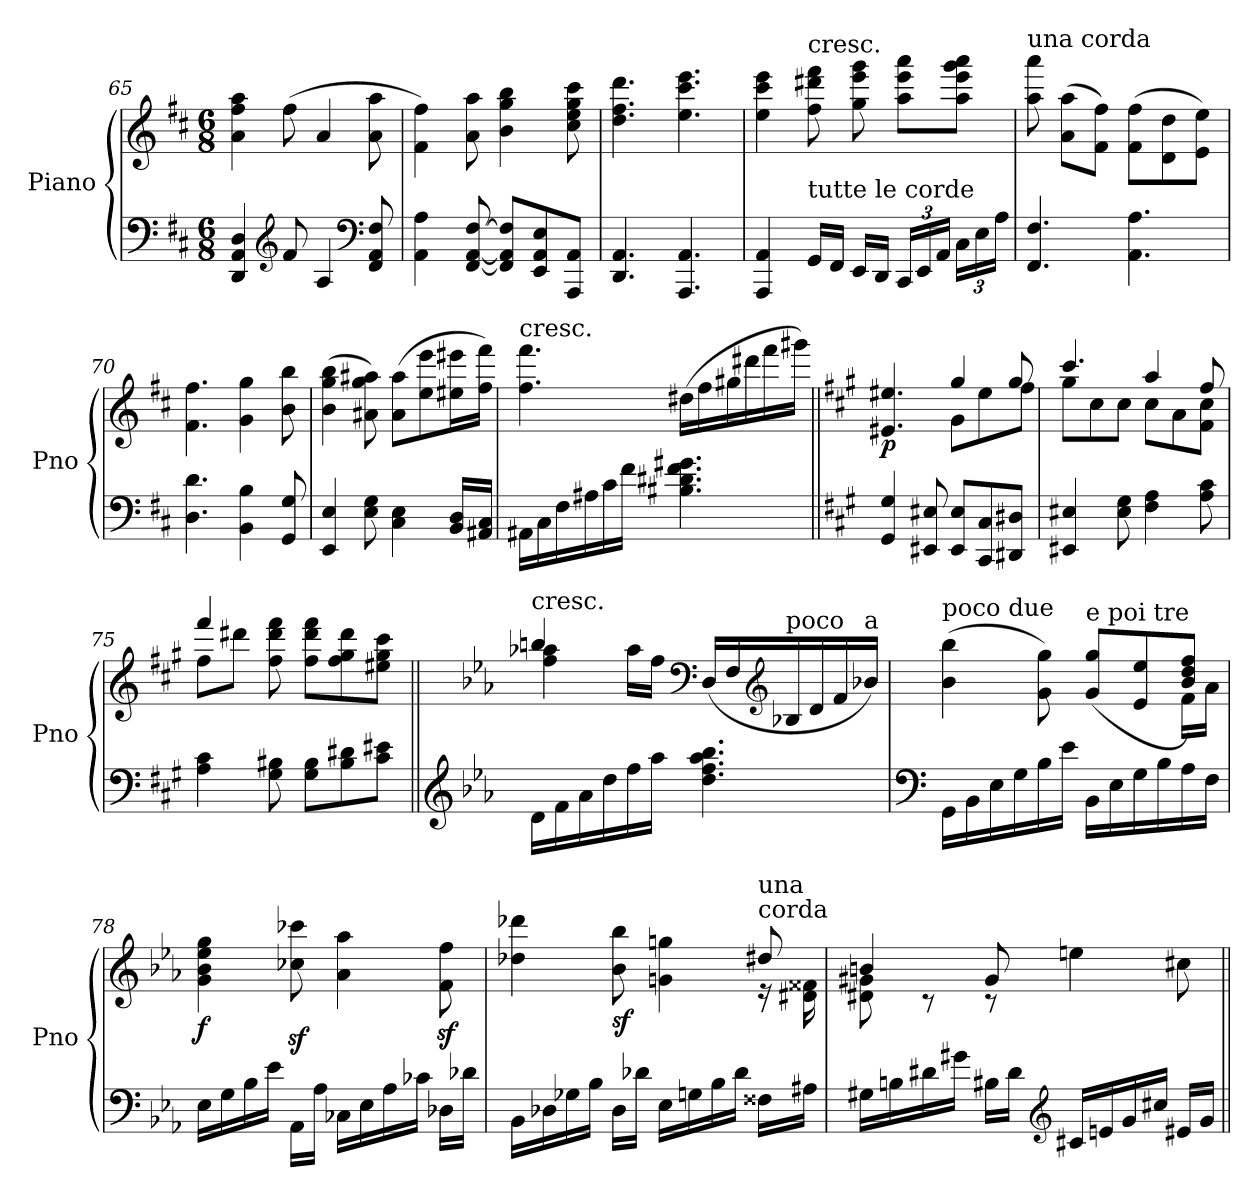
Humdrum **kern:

**kern	**kern	**dynam
*part1	*part1	*part1
*staff2	*staff1	*staff1/2
*I"Piano	*	*
*I'Pno	*	*
*clefF4	*clefG2	*
*k[f#c#]	*k[f#c#]	*
*D:	*D:	*
*M6/8	*M6/8	*
=65	=65	=65
4DD/ 4AA/ 4D/	4a\ 4ff#\ 4aa\	.
*clefG2	*	*
8f#/	(>8ff#\	.
4A/	4a/	.
*clefF4	*	*
8FF#/ 8AA/ 8F#/	8a\ 8aa\	.
=66	=66	=66
4AA\ 4A\	4f#\ 4ff#\)	.
[8FF#/ [8AA/ [8F#/	8a\ 8aa\	.
8FF#/] 8AA/] 8F#/]L	4b\ 4gg\ 4bb\	.
8EE/ 8AA/ 8E/	.	.
8AAA/ 8AA/J	8cc#\ 8ee\ 8gg\ 8ccc#\	.
=67	=67	=67
4.DD/ 4.AA/	4.dd\ 4.ff#\ 4.ddd\	.
4.AAA/ 4.AA/	4.ee\ 4.ccc#\ 4.eee\	.
=68	=68	=68
4AAA/ 4AA/	4ee\ 4ccc#\ 4eee\	.
!	!LO:TX:a:t=cresc.	!
!LO:TX:a:t=tutte le corde	!	!
16GG/LL	8ff#\ 8ddd#X\ 8fff#\	.
16FF#/JJ	.	.
16EE/LL	8gg\ 8eee\ 8ggg\	.
16DD/JJ	.	.
*Xbrackettup	*	*
24CC#/LL	8aa\ 8eee\ 8aaa\L	.
24EE/	.	.
24AA/JJ	.	.
24C#\LL	8aa\ 8eee\ 8ggg\ 8aaa\J	.
24E\	.	.
24A\JJ	.	.
!!LO:PB:g=z
=69	=69	=69
!	!LO:TX:a:t=una corda	!
4.FF#/ 4.F#/	8aa\ 8aaa\	.
.	(>8a\ 8aa\L	.
.	8f#\ 8ff#\J)	.
4.AA\ 4.A\	(>8f#\ 8ff#\L	.
.	8d\ 8dd\	.
.	8e\ 8ee\J)	.
=70	=70	=70
4.D\ 4.d\	4.f#\ 4.ff#\	.
4BB\ 4B\	4g\ 4gg\	.
8GG/ 8G/	8b\ 8bb\	.
=71	=71	=71
4EE/ 4E/	(>4b\ 4gg\ 4bb\	.
8E\ 8G\	8a#X\ 8gg\ 8aa#X\)	.
4C#\ 4E\	(>8a#\ 8aa#\L	.
.	8ee\ 8eee\	.
16BB/ 16D/LL	16ee#X\ 16eee#X\L	.
16AA#X/ 16C#/JJ	16ff#\ 16fff#\JJ)	.
=72	=72	=72
!	!LO:TX:a:t=cresc.	!
16AA#X\LL	4.ff#\ 4.fff#\	.
16C#\	.	.
16F#\	.	.
16A#X\	.	.
16c#\	.	.
16f#\JJ	.	.
4.B#X\ 4.d#X\ 4.f#\ 4.g#X\	(>16dd#X\LL	.
.	16ff#\	.
.	16gg#X\	.
.	16ddd#X\	.
.	16fff#\	.
.	16ggg#X\JJ)	.
!!LO:LB:g=z
=73||	=73||	=73||
*k[f#c#g#]	*k[f#c#g#]	*
*A:	*A:	*
*	*^	*
!	!	!	!LO:DY:b
4GG#/ 4G#/	4.e#X/ 4.ee#X/	4.ryy	p
8EE#X/ 8E#X/	.	.	.
8EE#/ 8E#/L	4gg#/	8g#\L	.
8CC#/ 8C#/	.	8ee#\	.
8DD#X/ 8D#X/J	8gg#/	8ff#\J	.
=74	=74	=74	=74
4EE#X/ 4E#X/	4.ccc#/	8gg#\L	.
.	.	8cc#\	.
8E#\ 8G#\	.	8cc#\J	.
4F#\ 4A\	4aa/	8cc#\L	.
.	.	8a\	.
8A\ 8c#\	8ff#/	8f#\ 8cc#\J	.
=75	=75	=75	=75
4A\ 4c#\	4fff#/	8ff#\L	.
.	.	8ddd#X\J	.
8G#\ 8B#X\	8ff#\ 8ddd#\ 8fff#\	2ryy	.
8G#\ 8B#\L	8ff#\ 8ddd#\ 8fff#\L	.	.
8B#\ 8d#X\	8ff#\ 8gg#\ 8ddd#\	.	.
8c#\ 8e#X\J	8ee#X\ 8gg#\ 8ccc#\J	.	.
!!LO:LB:g=z	!!
=76||	=76||	=76||	=76||
*clefG2	*	*	*
*k[b-e-a-]	*k[b-e-a-]	*	*
*E-:	*E-:	*	*
!	!LO:TX:a:t=cresc.	!	!
16d\LL	4bbn/	4ff\ 4aa-X\	.
16f\	.	.	.
16a-\	.	.	.
16dd\	.	.	.
16ff\	16aa-\LL	2ryy	.
16aa-\JJ	16ff\JJ	.	.
*	*clefF4	*	*
4.dd\ 4.ff\ 4.aa-\ 4.bb-\	(>16D/LL	.	.
.	16F/	.	.
*	*clefG2	*	*
!	!LO:TX:a:t=poco	!	!
.	16B-X/	.	.
.	16d/	.	.
.	16f/	.	.
!	!LO:TX:a:t=a	!	!
.	16b-X/JJ)	.	.
=77	=77	=77	=77
*clefF4	*	*	*
!	!LO:TX:a:t=poco due	!	!
16GG\LL	(<4b-\ 4bb-\	8ryy	.
16BB-\	.	.	.
*	*v	*v	*
16E-\	.	.
16G\	.	.
16B-\	8g\ 8gg\)	.
16e-\JJ	.	.
!	!LO:TX:a:t=e poi tre	!
16BB-\LL	(>8g/ 8gg/L	.
16E-\	.	.
16G\	8e-/ 8ee-/	.
16B-\	.	.
*	*^	*
16A-\	8b-/ 8dd/ 8ff/J)	16f\LL	.
16F\JJ	.	16a-\JJ	.
=78	=78	=78	=78
!	!LO:TX:a:t=corde	!	!
!	!	!	!LO:DY:b
*	*v	*v	*
16E-\LL	4g\ 4b-\ 4ee-\ 4gg\	f
16G\	.	.
16B-\	.	.
16e-\JJ	.	.
16AA-\LL	8cc-X\z< 8ccc-X\z<	.
16A-\JJ	.	.
16C-X\LL	4a-\ 4aa-\	.
16E-\	.	.
16A-\	.	.
16c-X\JJ	.	.
16D-X\LL	8f\z< 8ff\z<	.
16d-X\JJ	.	.
!!LO:LB:g=z
=79	=79	=79
*	*^	*
16BB-\LL	4dd-X\ 4ddd-X\	8ryy	.
16D-X\	.	.	.
*	*v	*v	*
16G-X\	.	.
16B-\JJ	.	.
!	!	!LO:DY:b
16D-\LL	8b-\ 8bb-\	sf
16d-X\JJ	.	.
16E-\LL	4gn\ 4ggn\	.
16Gn\	.	.
16B-\	.	.
16d-\JJ	.	.
*	*^	*
!	!LO:TX:a:t=corda	!	!
!	!LO:TX:a:t=una	!	!
16F##X\LL	8dd#X/	16re	.
16A#X\JJ	.	16d#X\ 16f##X\	.
=80	=80	=80	=80
16G#X\LL	4bn/	8d#X\ 8g#X\	.
16Bn\	.	.	.
16d#X\	.	8rc	.
16g#X\JJ	.	.	.
16B#X\LL	8g#/	8rc	.
16d#\JJ	.	.	.
*clefG2	*	*	*
16c#X/LL	4een\	4.ryy	.
16en/	.	.	.
16g#/	.	.	.
16cc#X/JJ	.	.	.
16e#X/LL	8cc#X\	.	.
16g#/JJ	.	.	.
*	*v	*v	*
=||	=||	=||
*-	*-	*-
